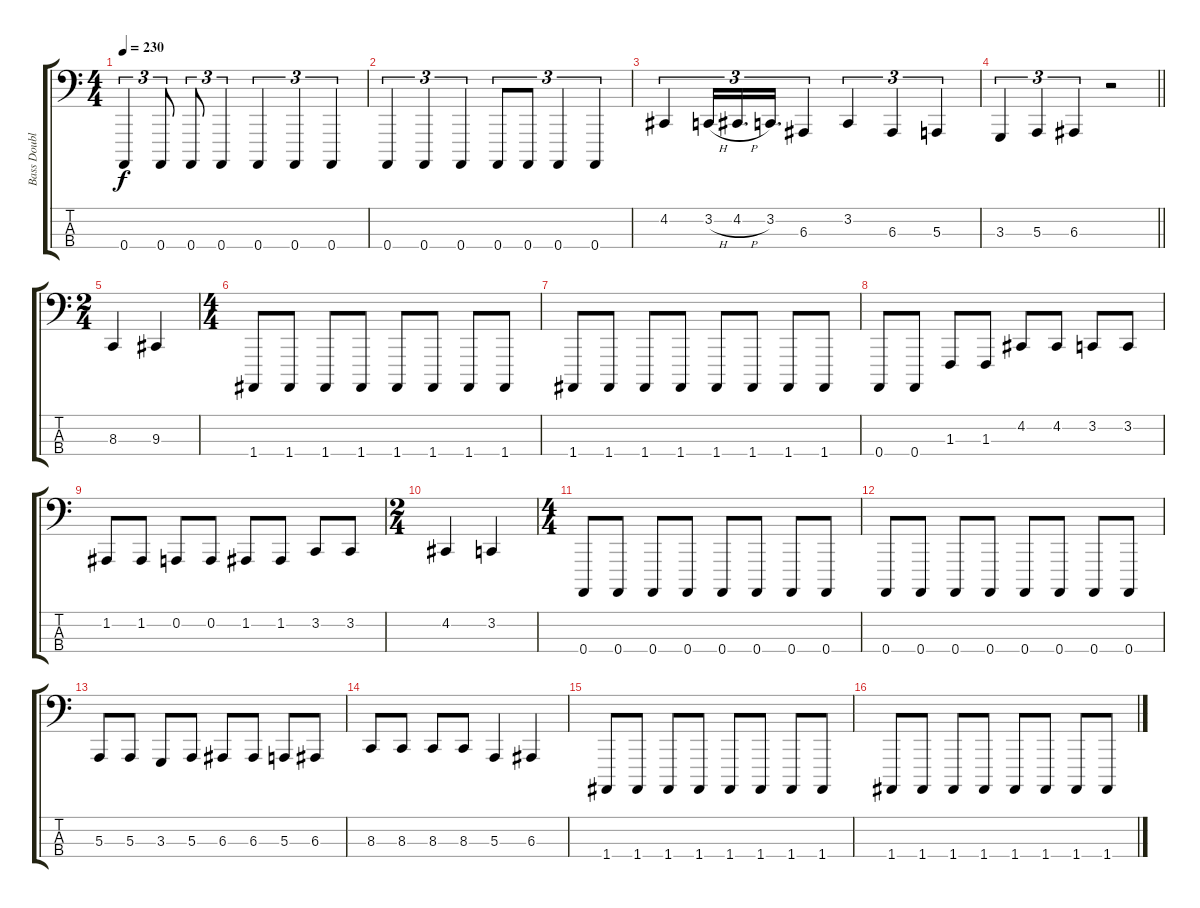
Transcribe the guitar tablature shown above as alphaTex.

\track ("Bass Double" "Bass Doubl") {instrument harpsichord}
\staff {score tabs}
\tuning (D2 A1 E1 A0) {hide}
\ts (4 4)
\tempo 230
\clef f4
\ks c
0.4.4{tu (3 2) dy f} 0.4.8{tu (3 2)} 0.4.8{tu (3 2)} 0.4.4{tu (3 2)} 0.4.4{tu (3 2)} 0.4.4{tu (3 2)} 0.4.4{tu (3 2)} |
0.4.4{tu (3 2)} 0.4.4{tu (3 2)} 0.4.4{tu (3 2)} 0.4.8{tu (3 2)} 0.4.8{tu (3 2)} 0.4.4{tu (3 2)} 0.4.4{tu (3 2)} |
4.2.4{tu (3 2)} 3.2{h}.16{tu (3 2)} 4.2{h}.16{d tu (3 2)} 3.2.16{d tu (3 2)} 6.3.4{tu (3 2)} 3.2.4{tu (3 2)} 6.3.4{tu (3 2)} 5.3.4{tu (3 2)} |
\barLineRight lightlight
3.3.4{tu (3 2)} 5.3.4{tu (3 2)} 6.3.4{tu (3 2)} r.2 |
\ts (2 4)
\section ("" "")
8.3.4 9.3.4 |
\ts (4 4)
1.4.8 1.4.8 1.4.8 1.4.8 1.4.8 1.4.8 1.4.8 1.4.8 |
1.4.8 1.4.8 1.4.8 1.4.8 1.4.8 1.4.8 1.4.8 1.4.8 |
0.4.8 0.4.8 1.3.8 1.3.8 4.2.8 4.2.8 3.2.8 3.2.8 |
1.2.8 1.2.8 0.2.8 0.2.8 1.2.8 1.2.8 3.2.8 3.2.8 |
\ts (2 4)
4.2.4 3.2.4 |
\ts (4 4)
0.4.8 0.4.8 0.4.8 0.4.8 0.4.8 0.4.8 0.4.8 0.4.8 |
0.4.8 0.4.8 0.4.8 0.4.8 0.4.8 0.4.8 0.4.8 0.4.8 |
5.3.8 5.3.8 3.3.8 5.3.8 6.3.8 6.3.8 5.3.8 6.3.8 |
8.3.8 8.3.8 8.3.8 8.3.8 5.3.4 6.3.4 |
1.4.8 1.4.8 1.4.8 1.4.8 1.4.8 1.4.8 1.4.8 1.4.8 |
1.4.8 1.4.8 1.4.8 1.4.8 1.4.8 1.4.8 1.4.8 1.4.8
